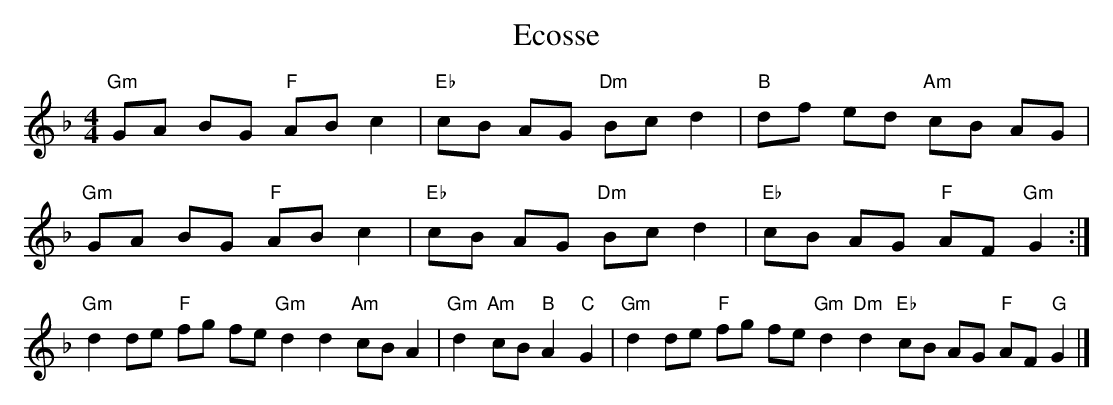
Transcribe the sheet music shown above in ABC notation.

X:1
T:Ecosse
M:4/4
K:GDor
"Gm"GA BG "F"AB c2 | "Eb"cB AG "Dm"Bc d2 | "B"df ed "Am"cB AG| \
"Gm"GA BG "F"AB c2 | "Eb"cB AG "Dm"Bc d2 | "Eb"cB AG "F"AF "Gm"G2 :|\
"Gm"d2 de "F"fg fe "Gm"d2 d2 "Am"cB A2 | "Gm"d2 "Am"cB "B"A2 "C"G2 |\
"Gm"d2 de "F"fg fe "Gm"d2 "Dm"d2 "Eb"cB AG "F"AF "G"G2 |]
